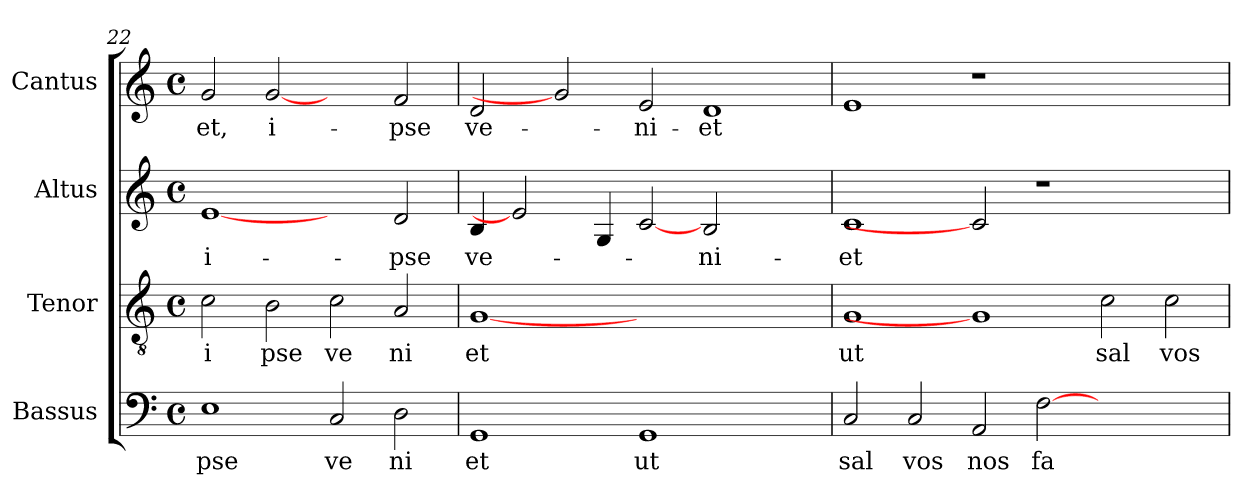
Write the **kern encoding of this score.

**kern	**text	**kern	**text	**kern	**text	**kern	**text
*part4	*part4	*part3	*part3	*part2	*part2	*part1	*part1
*staff4	*staff4	*staff3	*staff3	*staff2	*staff2	*staff1	*staff1
*I"Bassus	*	*I"Tenor	*	*I"Altus	*	*I"Cantus	*
*clefF4	*	*clefGv2	*	*clefG2	*	*clefG2	*
*M4/4	*	*M4/4	*	*M4/4	*	*M4/4	*
*met(c)	*	*met(c)	*	*met(c)	*	*met(c)	*
=22	=22	=22	=22	=22	=22	=22	=22
!	!LO:LY:b:cj	!	!LO:LY:b:cj	!	!LO:LY:b:cj	!	!LO:LY:b:cj
1E	pse	2c\	i	[1e	i-	2g/	-et,
!	!	!	!LO:LY:b:cj	!	!	!	!LO:LY:b:cj
.	.	2B\	pse	.	.	[2g	i-
!	!LO:LY:b:cj	!	!LO:LY:b:cj	!	!	!	!
2C/	ve	2c\	ve	2ryy	.	2ryy	.
!	!LO:LY:b:cj	!	!LO:LY:b:cj	!	!LO:LY:b:cj	!	!LO:LY:b:cj
2D\	ni	2A/	ni	2d/	-pse	2f/	-pse
=23	=23	=23	=23	=23	=23	=23	=23
!	!LO:LY:b:cj	!	!LO:LY:b:cj	!	!LO:LY:b:cj	!	!LO:LY:b:cj
1GG	et	[1G	et	4B/	ve-	2d/	ve-
.	.	.	.	2e]	.	.	.
.	.	.	.	.	.	2g]	.
.	.	.	.	4G/	.	.	.
!	!LO:LY:b:cj	!	!	!	!	!	!LO:LY:b:cj
1GG	ut	1.ryy	.	[2c	.	2e/	-ni-
!	!	!	!	!	!LO:LY:b:cj	!	!LO:LY:b:cj
.	.	.	.	2B/	-ni-	1d	-et
2ryy	.	.	.	2ryy	.	.	.
=24	=24	=24	=24	=24	=24	=24	=24
!	!LO:LY:b:cj	!	!LO:LY:b:cj	!	!LO:LY:b:cj	!	!
2C/	sal	1G	ut	1c	-et	1e	.
!	!LO:LY:b:cj	!	!	!	!	!	!
2C/	vos	.	.	.	.	.	.
!	!LO:LY:b:cj	!	!	!	!	!	!
2AA/	nos	1G]	.	2c]	.	1r	.
!	!LO:LY:b:cj	!	!	!	!	!	!
[>2F\	fa	.	.	1r	.	.	.
!	!	!	!LO:LY:b:cj	!	!	!	!
1ryy	.	2c\	sal	.	.	1ryy	.
!	!	!	!LO:LY:b:cj	!	!	!	!
.	.	2c\	vos	2ryy	.	.	.
=	=	=	=	=	=	=	=
*-	*-	*-	*-	*-	*-	*-	*-
